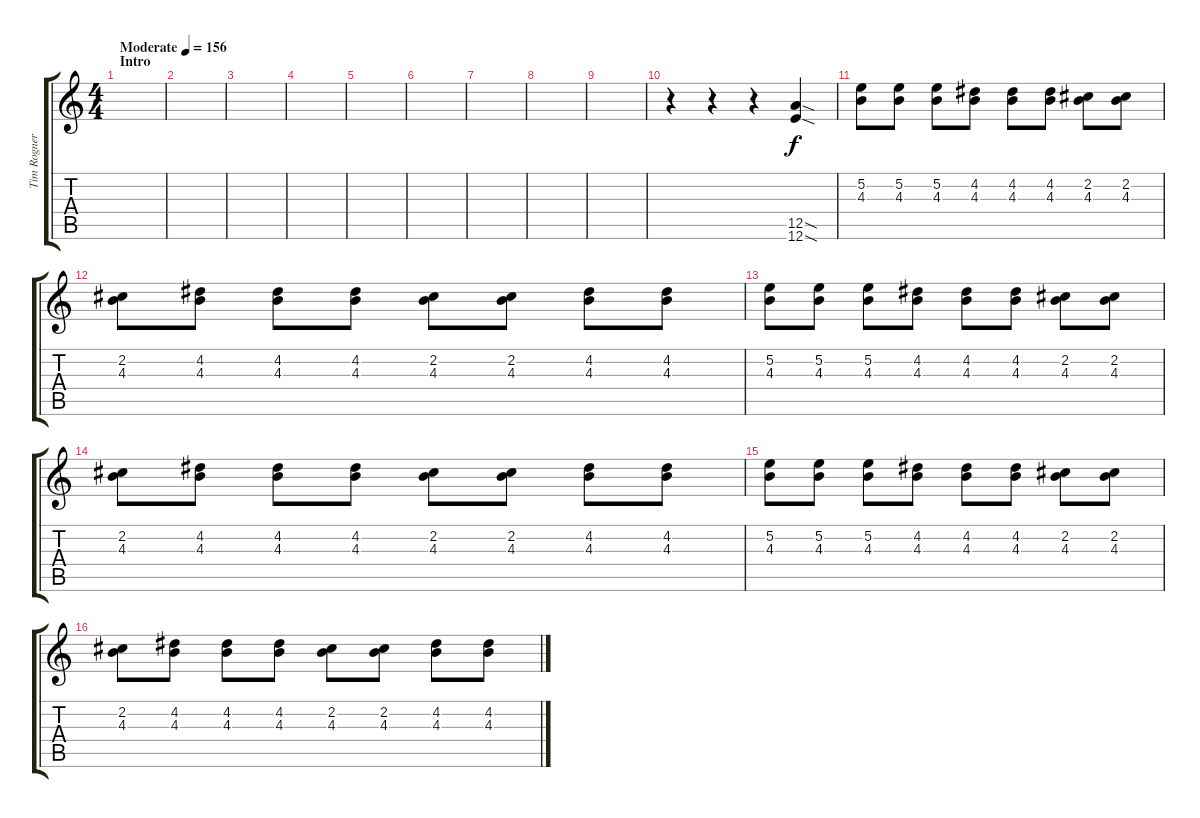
\track ("Tim Rogner - Guitar" "Tim Rogner") {instrument distortionguitar}
\staff {score tabs}
\tuning (E4 B3 G3 D3 A2 E2) {hide}
\ts (4 4)
\section ("" "Intro")
\tempo (156 "Moderate")
\clef g2
\ks c
|
|
|
|
|
|
|
|
|
r.4 r.4 r.4 (12.5{sod} 12.6{sod}).4 |
(5.2 4.3).8 (5.2 4.3).8 (5.2 4.3).8 (4.2 4.3).8 (4.2 4.3).8 (4.2 4.3).8 (2.2 4.3).8 (2.2 4.3).8 |
(2.2 4.3).8 (4.2 4.3).8 (4.2 4.3).8 (4.2 4.3).8 (2.2 4.3).8 (2.2 4.3).8 (4.2 4.3).8 (4.2 4.3).8 |
(5.2 4.3).8 (5.2 4.3).8 (5.2 4.3).8 (4.2 4.3).8 (4.2 4.3).8 (4.2 4.3).8 (2.2 4.3).8 (2.2 4.3).8 |
(2.2 4.3).8 (4.2 4.3).8 (4.2 4.3).8 (4.2 4.3).8 (2.2 4.3).8 (2.2 4.3).8 (4.2 4.3).8 (4.2 4.3).8 |
(5.2 4.3).8 (5.2 4.3).8 (5.2 4.3).8 (4.2 4.3).8 (4.2 4.3).8 (4.2 4.3).8 (2.2 4.3).8 (2.2 4.3).8 |
(2.2 4.3).8 (4.2 4.3).8 (4.2 4.3).8 (4.2 4.3).8 (2.2 4.3).8 (2.2 4.3).8 (4.2 4.3).8 (4.2 4.3).8
